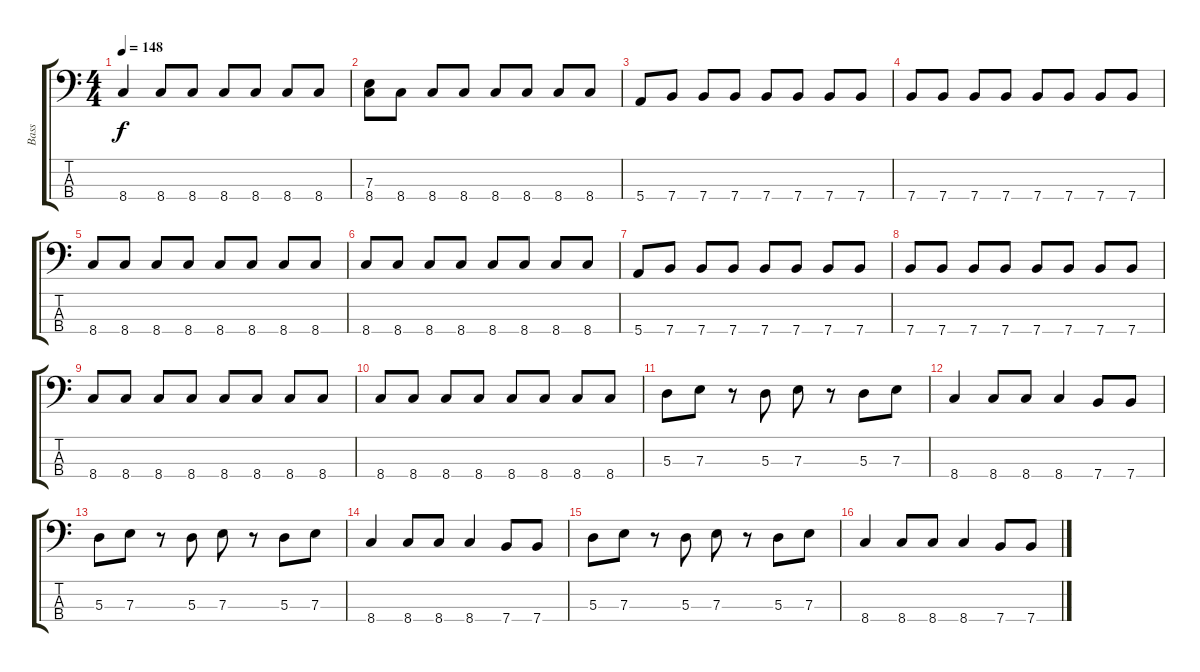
\track ("Bass" "Bass") {instrument electricbassfinger}
\staff {score tabs}
\tuning (G2 D2 A1 E1) {hide}
\ts (4 4)
\tempo 148
\clef f4
\ks c
8.4.4{dy f} 8.4.8 8.4.8 8.4.8 8.4.8 8.4.8 8.4.8 |
(7.3{t} 8.4).8 8.4.8 8.4.8 8.4.8 8.4.8 8.4.8 8.4.8 8.4.8 |
5.4.8 7.4.8 7.4.8 7.4.8 7.4.8 7.4.8 7.4.8 7.4.8 |
7.4.8 7.4.8 7.4.8 7.4.8 7.4.8 7.4.8 7.4.8 7.4.8 |
8.4.8 8.4.8 8.4.8 8.4.8 8.4.8 8.4.8 8.4.8 8.4.8 |
8.4.8 8.4.8 8.4.8 8.4.8 8.4.8 8.4.8 8.4.8 8.4.8 |
5.4.8 7.4.8 7.4.8 7.4.8 7.4.8 7.4.8 7.4.8 7.4.8 |
7.4.8 7.4.8 7.4.8 7.4.8 7.4.8 7.4.8 7.4.8 7.4.8 |
8.4.8 8.4.8 8.4.8 8.4.8 8.4.8 8.4.8 8.4.8 8.4.8 |
8.4.8 8.4.8 8.4.8 8.4.8 8.4.8 8.4.8 8.4.8 8.4.8 |
5.3.8 7.3.8 r.8 5.3.8 7.3.8 r.8 5.3.8 7.3.8 |
8.4.4 8.4.8 8.4.8 8.4.4 7.4.8 7.4.8 |
5.3.8 7.3.8 r.8 5.3.8 7.3.8 r.8 5.3.8 7.3.8 |
8.4.4 8.4.8 8.4.8 8.4.4 7.4.8 7.4.8 |
5.3.8 7.3.8 r.8 5.3.8 7.3.8 r.8 5.3.8 7.3.8 |
8.4.4 8.4.8 8.4.8 8.4.4 7.4.8 7.4.8
